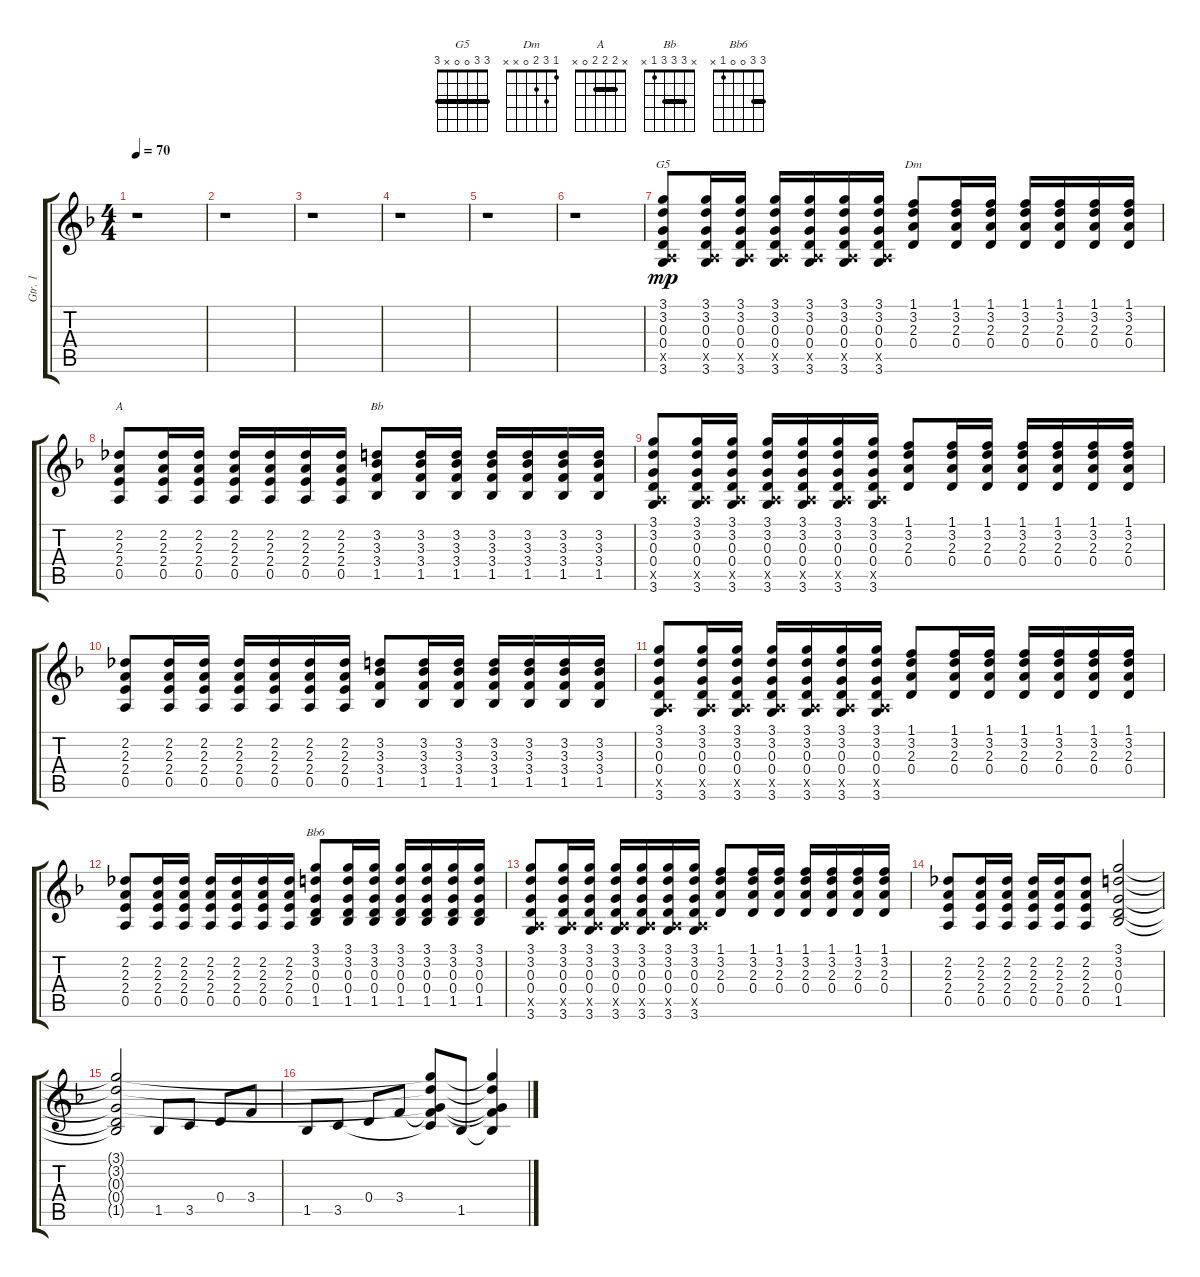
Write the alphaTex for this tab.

\track ("Gtr. 1" "Gtr. 1") {instrument acousticguitarsteel}
\staff {score tabs}
\tuning (E4 B3 G3 D3 A2 E2) {hide}
\chord ("G5" 3 3 0 0 x 3) {barre 3}
\chord ("Dm" 1 3 2 0 x x)
\chord ("A" x 2 2 2 0 x) {barre 2}
\chord ("Bb" x 3 3 3 1 x) {barre 3}
\chord ("Bb6" 3 3 0 0 1 x) {barre 3}
\ts (4 4)
\tempo 70
\clef g2
\ks f
r.1{dy mp} |
r.1 |
r.1 |
r.1 |
r.1 |
r.1 |
(3.1 3.2 0.3 0.4 0.5{x} 3.6).8{ch "G5"} (3.1 3.2 0.3 0.4 0.5{x} 3.6).16 (3.1 3.2 0.3 0.4 0.5{x} 3.6).16 (3.1 3.2 0.3 0.4 0.5{x} 3.6).16 (3.1 3.2 0.3 0.4 0.5{x} 3.6).16 (3.1 3.2 0.3 0.4 0.5{x} 3.6).16 (3.1 3.2 0.3 0.4 0.5{x} 3.6).16 (1.1 3.2 2.3 0.4).8{ch "Dm"} (1.1 3.2 2.3 0.4).16 (1.1 3.2 2.3 0.4).16 (1.1 3.2 2.3 0.4).16 (1.1 3.2 2.3 0.4).16 (1.1 3.2 2.3 0.4).16 (1.1 3.2 2.3 0.4).16 |
(2.2 2.3 2.4 0.5).8{ch "A"} (2.2 2.3 2.4 0.5).16 (2.2 2.3 2.4 0.5).16 (2.2 2.3 2.4 0.5).16 (2.2 2.3 2.4 0.5).16 (2.2 2.3 2.4 0.5).16 (2.2 2.3 2.4 0.5).16 (3.2 3.3 3.4 1.5).8{ch "Bb"} (3.2 3.3 3.4 1.5).16 (3.2 3.3 3.4 1.5).16 (3.2 3.3 3.4 1.5).16 (3.2 3.3 3.4 1.5).16 (3.2 3.3 3.4 1.5).16 (3.2 3.3 3.4 1.5).16 |
(3.1 3.2 0.3 0.4 0.5{x} 3.6).8 (3.1 3.2 0.3 0.4 0.5{x} 3.6).16 (3.1 3.2 0.3 0.4 0.5{x} 3.6).16 (3.1 3.2 0.3 0.4 0.5{x} 3.6).16 (3.1 3.2 0.3 0.4 0.5{x} 3.6).16 (3.1 3.2 0.3 0.4 0.5{x} 3.6).16 (3.1 3.2 0.3 0.4 0.5{x} 3.6).16 (1.1 3.2 2.3 0.4).8 (1.1 3.2 2.3 0.4).16 (1.1 3.2 2.3 0.4).16 (1.1 3.2 2.3 0.4).16 (1.1 3.2 2.3 0.4).16 (1.1 3.2 2.3 0.4).16 (1.1 3.2 2.3 0.4).16 |
(2.2 2.3 2.4 0.5).8 (2.2 2.3 2.4 0.5).16 (2.2 2.3 2.4 0.5).16 (2.2 2.3 2.4 0.5).16 (2.2 2.3 2.4 0.5).16 (2.2 2.3 2.4 0.5).16 (2.2 2.3 2.4 0.5).16 (3.2 3.3 3.4 1.5).8 (3.2 3.3 3.4 1.5).16 (3.2 3.3 3.4 1.5).16 (3.2 3.3 3.4 1.5).16 (3.2 3.3 3.4 1.5).16 (3.2 3.3 3.4 1.5).16 (3.2 3.3 3.4 1.5).16 |
(3.1 3.2 0.3 0.4 0.5{x} 3.6).8 (3.1 3.2 0.3 0.4 0.5{x} 3.6).16 (3.1 3.2 0.3 0.4 0.5{x} 3.6).16 (3.1 3.2 0.3 0.4 0.5{x} 3.6).16 (3.1 3.2 0.3 0.4 0.5{x} 3.6).16 (3.1 3.2 0.3 0.4 0.5{x} 3.6).16 (3.1 3.2 0.3 0.4 0.5{x} 3.6).16 (1.1 3.2 2.3 0.4).8 (1.1 3.2 2.3 0.4).16 (1.1 3.2 2.3 0.4).16 (1.1 3.2 2.3 0.4).16 (1.1 3.2 2.3 0.4).16 (1.1 3.2 2.3 0.4).16 (1.1 3.2 2.3 0.4).16 |
(2.2 2.3 2.4 0.5).8 (2.2 2.3 2.4 0.5).16 (2.2 2.3 2.4 0.5).16 (2.2 2.3 2.4 0.5).16 (2.2 2.3 2.4 0.5).16 (2.2 2.3 2.4 0.5).16 (2.2 2.3 2.4 0.5).16 (3.1 3.2 0.3 0.4 1.5).8{ch "Bb6"} (3.1 3.2 0.3 0.4 1.5).16 (3.1 3.2 0.3 0.4 1.5).16 (3.1 3.2 0.3 0.4 1.5).16 (3.1 3.2 0.3 0.4 1.5).16 (3.1 3.2 0.3 0.4 1.5).16 (3.1 3.2 0.3 0.4 1.5).16 |
(3.1 3.2 0.3 0.4 0.5{x} 3.6).8 (3.1 3.2 0.3 0.4 0.5{x} 3.6).16 (3.1 3.2 0.3 0.4 0.5{x} 3.6).16 (3.1 3.2 0.3 0.4 0.5{x} 3.6).16 (3.1 3.2 0.3 0.4 0.5{x} 3.6).16 (3.1 3.2 0.3 0.4 0.5{x} 3.6).16 (3.1 3.2 0.3 0.4 0.5{x} 3.6).16 (1.1 3.2 2.3 0.4).8 (1.1 3.2 2.3 0.4).16 (1.1 3.2 2.3 0.4).16 (1.1 3.2 2.3 0.4).16 (1.1 3.2 2.3 0.4).16 (1.1 3.2 2.3 0.4).16 (1.1 3.2 2.3 0.4).16 |
(2.2 2.3 2.4 0.5).8 (2.2 2.3 2.4 0.5).16 (2.2 2.3 2.4 0.5).16 (2.2 2.3 2.4 0.5).16 (2.2 2.3 2.4 0.5).16 (2.2 2.3 2.4 0.5).8 (3.1 3.2 0.3 0.4 1.5).2 |
(3.1{t} 3.2{t} 0.3{t} 0.4{t} 1.5{t}).2 1.5.8 3.5.8 0.4.8 3.4.8 |
1.5.8 3.5.8 0.4.8 3.4.8 (3.1{t} 3.2{t} 0.3{t} 3.4{t} 3.5{t}).8 1.5.8 (3.1{t} 3.2{t} 0.3{t} 3.4{t} 1.5{t}).4
